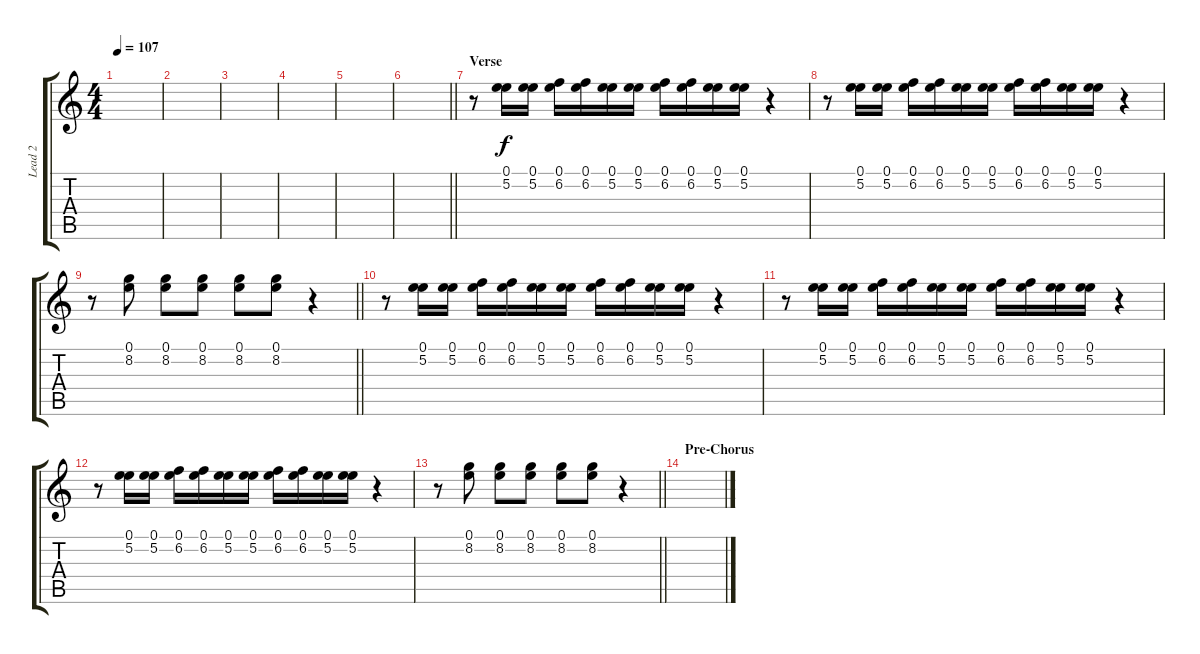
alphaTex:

\track ("Lead 2" "Lead 2") {instrument distortionguitar}
\staff {score tabs}
\tuning (E4 B3 G3 D3 A2 D2) {hide}
\ts (4 4)
\tempo 107
\clef g2
\ks c
|
|
|
|
|
\barLineRight lightlight
|
\section ("" "Verse")
r.8 (0.1 5.2).16 (0.1 5.2).16 (0.1 6.2).16 (0.1 6.2).16 (0.1 5.2).16 (0.1 5.2).16 (0.1 6.2).16 (0.1 6.2).16 (0.1 5.2).16 (0.1 5.2).16 r.4 |
r.8 (0.1 5.2).16 (0.1 5.2).16 (0.1 6.2).16 (0.1 6.2).16 (0.1 5.2).16 (0.1 5.2).16 (0.1 6.2).16 (0.1 6.2).16 (0.1 5.2).16 (0.1 5.2).16 r.4 |
\barLineRight lightlight
r.8 (0.1 8.2).8 (0.1 8.2).8 (0.1 8.2).8 (0.1 8.2).8 (0.1 8.2).8 r.4 |
r.8 (0.1 5.2).16 (0.1 5.2).16 (0.1 6.2).16 (0.1 6.2).16 (0.1 5.2).16 (0.1 5.2).16 (0.1 6.2).16 (0.1 6.2).16 (0.1 5.2).16 (0.1 5.2).16 r.4 |
r.8 (0.1 5.2).16 (0.1 5.2).16 (0.1 6.2).16 (0.1 6.2).16 (0.1 5.2).16 (0.1 5.2).16 (0.1 6.2).16 (0.1 6.2).16 (0.1 5.2).16 (0.1 5.2).16 r.4 |
r.8 (0.1 5.2).16 (0.1 5.2).16 (0.1 6.2).16 (0.1 6.2).16 (0.1 5.2).16 (0.1 5.2).16 (0.1 6.2).16 (0.1 6.2).16 (0.1 5.2).16 (0.1 5.2).16 r.4 |
\barLineRight lightlight
r.8 (0.1 8.2).8 (0.1 8.2).8 (0.1 8.2).8 (0.1 8.2).8 (0.1 8.2).8 r.4 |
\section ("" "Pre-Chorus")
